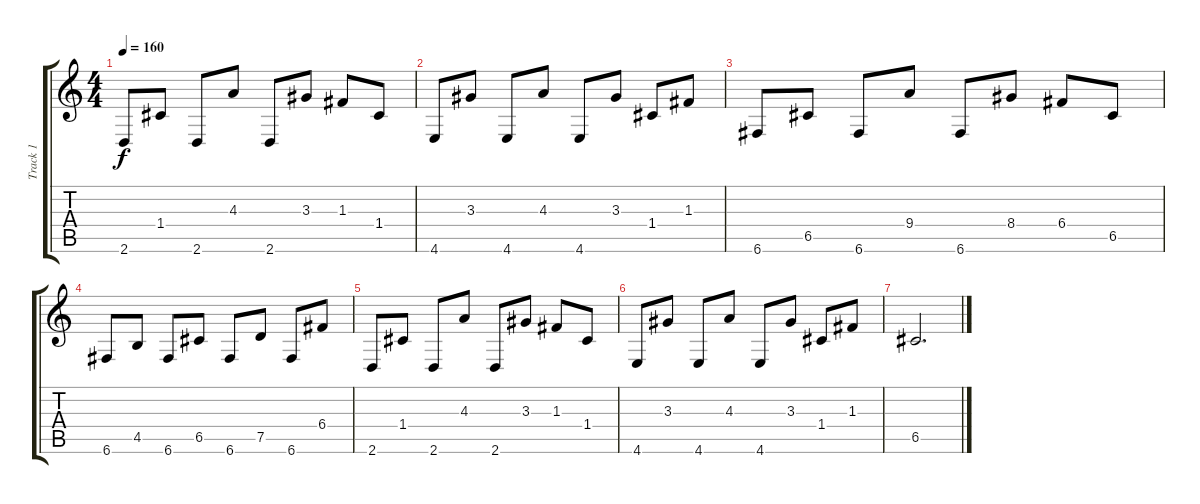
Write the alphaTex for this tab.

\track ("Track 1" "Track 1") {instrument distortionguitar}
\staff {score tabs}
\tuning (D4 A3 F3 C3 G2 C2) {hide}
\ts (4 4)
\tempo 160
\clef g2
\ks c
2.6.8{dy f} 1.4.8 2.6.8 4.3.8 2.6.8 3.3.8 1.3.8 1.4.8 |
4.6.8 3.3.8 4.6.8 4.3.8 4.6.8 3.3.8 1.4.8 1.3.8 |
6.6.8 6.5.8 6.6.8 9.4.8 6.6.8 8.4.8 6.4.8 6.5.8 |
6.6.8 4.5.8 6.6.8 6.5.8 6.6.8 7.5.8 6.6.8 6.4.8 |
2.6.8 1.4.8 2.6.8 4.3.8 2.6.8 3.3.8 1.3.8 1.4.8 |
4.6.8 3.3.8 4.6.8 4.3.8 4.6.8 3.3.8 1.4.8 1.3.8 |
6.5.2{d}
